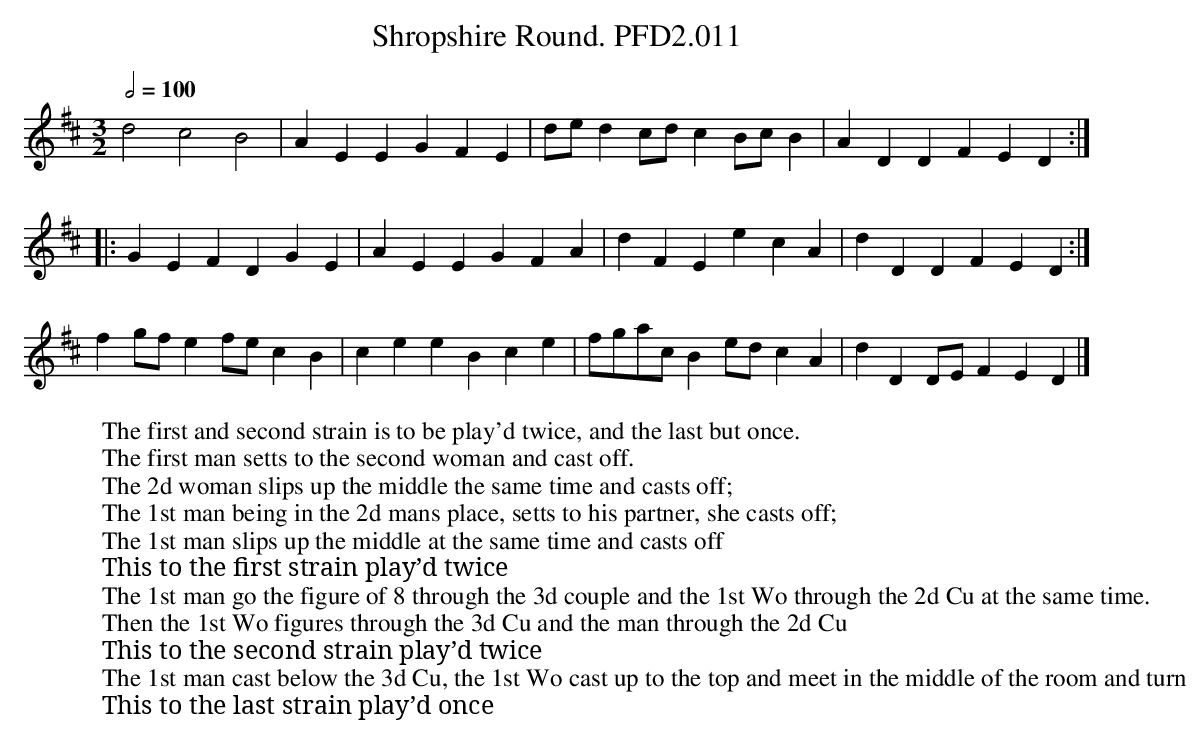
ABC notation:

X:1
T:Shropshire Round. PFD2.011
M:3/2
L:1/4
Q:1/2=100
W:The first and second strain is to be play'd twice, and the last but once.
W:The first man setts to the second woman and cast off.
W:The 2d woman slips up the middle the same time and casts off;
W:The 1st man being in the 2d mans place, setts to his partner, she casts off;
W:The 1st man slips up the middle at the same time and casts off
W:This to the first strain play’d twice
W:The 1st man go the figure of 8 through the 3d couple and the 1st Wo through the 2d Cu at the same time.
W:Then the 1st Wo figures through the 3d Cu and the man through the 2d Cu
W:This to the second strain play’d twice
W:The 1st man cast below the 3d Cu, the 1st Wo cast up to the top and meet in the middle of the room and turn
W:This to the last strain play’d once
K:D
d2c2B2|AEEGFE|d/e/d c/d/c B/c/B|ADDFED:|
|:GEFDGE|AEEGFA|dFEecA|dDDFED:|
fg/f/ ef/e/ cB|ceeBce|f/g/a/c/ Be/d/ cA|dD D/E/F ED|]
